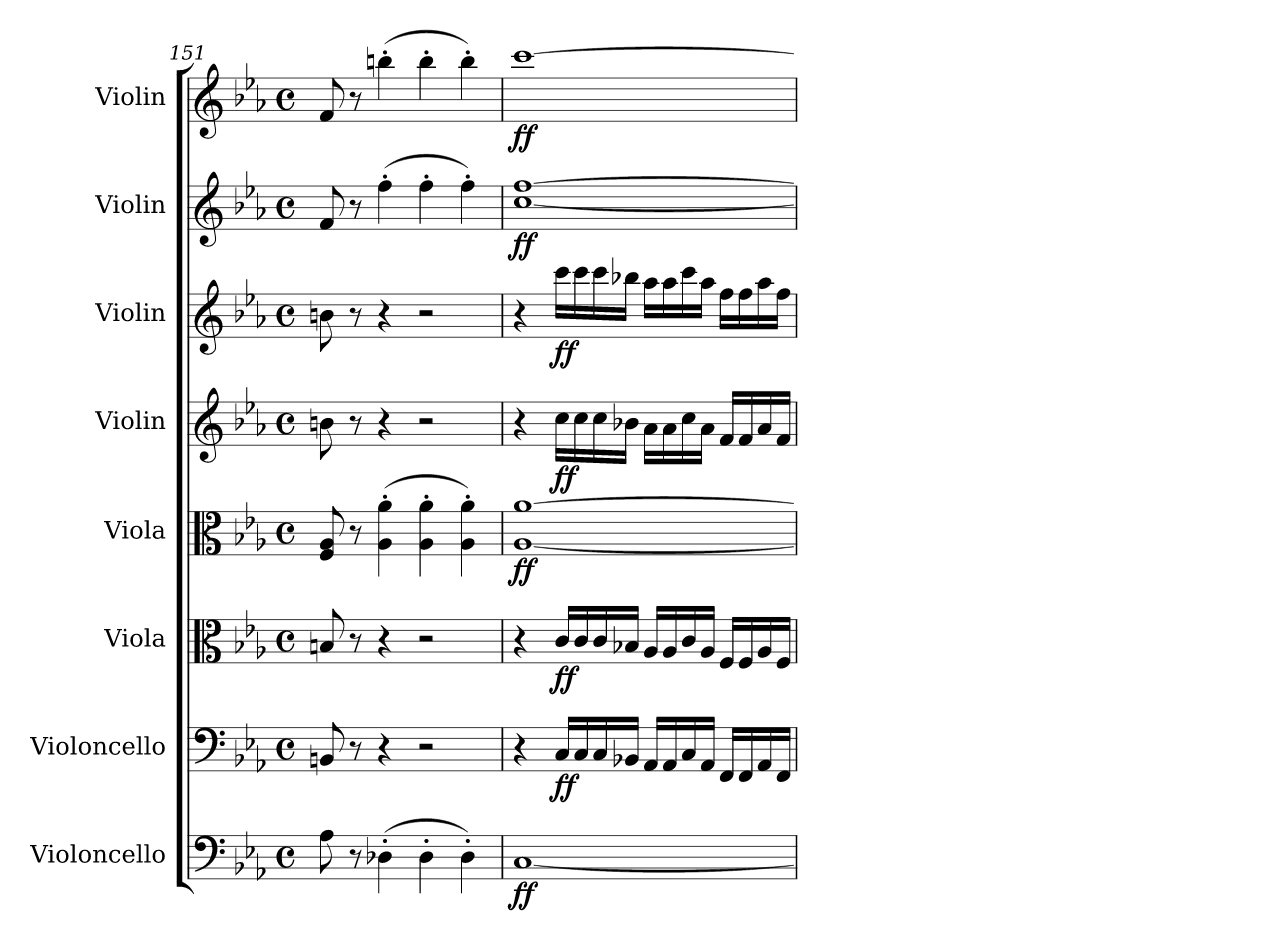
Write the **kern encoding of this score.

**kern	**dynam	**kern	**dynam	**kern	**dynam	**kern	**dynam	**kern	**dynam	**kern	**dynam	**kern	**dynam	**kern	**dynam
*part8	*part8	*part7	*part7	*part6	*part6	*part5	*part5	*part4	*part4	*part3	*part3	*part2	*part2	*part1	*part1
*staff8	*staff8	*staff7	*staff7	*staff6	*staff6	*staff5	*staff5	*staff4	*staff4	*staff3	*staff3	*staff2	*staff2	*staff1	*staff1
*I"Violoncello	*	*I"Violoncello	*	*I"Viola	*	*I"Viola	*	*I"Violin	*	*I"Violin	*	*I"Violin	*	*I"Violin	*
*I'Vc.	*	*I'Vc.	*	*I'Vla.	*	*I'Vla.	*	*I'Vln.	*	*I'Vln.	*	*I'Vln.	*	*I'Vln.	*
*clefF4	*	*clefF4	*	*clefC3	*	*clefC3	*	*clefG2	*	*clefG2	*	*clefG2	*	*clefG2	*
*k[b-e-a-]	*	*k[b-e-a-]	*	*k[b-e-a-]	*	*k[b-e-a-]	*	*k[b-e-a-]	*	*k[b-e-a-]	*	*k[b-e-a-]	*	*k[b-e-a-]	*
*M4/4	*	*M4/4	*	*M4/4	*	*M4/4	*	*M4/4	*	*M4/4	*	*M4/4	*	*M4/4	*
*met(c)	*	*met(c)	*	*met(c)	*	*met(c)	*	*met(c)	*	*met(c)	*	*met(c)	*	*met(c)	*
=151	=151	=151	=151	=151	=151	=151	=151	=151	=151	=151	=151	=151	=151	=151	=151
8A-\	.	8BBn/	.	8Bn/	.	8F/ 8A-/	.	8bn\	.	8bn\	.	8f/	.	8f/	.
8r	.	8r	.	8r	.	8r	.	8r	.	8r	.	8r	.	8r	.
(>4D-X'\	.	4r	.	4r	.	(>4A-\' 4a-\'	.	4r	.	4r	.	(>4ff'\	.	(>4bbn'\	.
4D-'\	.	2r	.	2r	.	4A-\' 4a-\'	.	2r	.	2r	.	4ff'\	.	4bb'\	.
4D-'\)	.	.	.	.	.	4A-\' 4a-\')	.	.	.	.	.	4ff'\)	.	4bb'\)	.
!!LO:LB:g=z
=152	=152	=152	=152	=152	=152	=152	=152	=152	=152	=152	=152	=152	=152	=152	=152
!	!LO:DY:b	!	!	!	!	!	!LO:DY:b	!	!	!	!	!	!LO:DY:b	!	!LO:DY:b
[1C	ff	4r	.	4r	.	[1A- [1a-	ff	4r	.	4r	.	[1cc [1ff	ff	[1ccc	ff
!	!	!	!LO:DY:b	!	!LO:DY:b	!	!	!	!LO:DY:b	!	!LO:DY:b	!	!	!	!
.	.	16C/LL	ff	16c/LL	ff	.	.	16cc\LL	ff	16ccc\LL	ff	.	.	.	.
.	.	16C/	.	16c/	.	.	.	16cc\	.	16ccc\	.	.	.	.	.
.	.	16C/	.	16c/	.	.	.	16cc\	.	16ccc\	.	.	.	.	.
.	.	16BB-X/JJ	.	16B-X/JJ	.	.	.	16b-X\JJ	.	16bb-X\JJ	.	.	.	.	.
.	.	16AA-/LL	.	16A-/LL	.	.	.	16a-\LL	.	16aa-\LL	.	.	.	.	.
.	.	16AA-/	.	16A-/	.	.	.	16a-\	.	16aa-\	.	.	.	.	.
.	.	16C/	.	16c/	.	.	.	16cc\	.	16ccc\	.	.	.	.	.
.	.	16AA-/JJ	.	16A-/JJ	.	.	.	16a-\JJ	.	16aa-\JJ	.	.	.	.	.
.	.	16FF/LL	.	16F/LL	.	.	.	16f/LL	.	16ff\LL	.	.	.	.	.
.	.	16FF/	.	16F/	.	.	.	16f/	.	16ff\	.	.	.	.	.
.	.	16AA-/	.	16A-/	.	.	.	16a-/	.	16aa-\	.	.	.	.	.
.	.	16FF/JJ	.	16F/JJ	.	.	.	16f/JJ	.	16ff\JJ	.	.	.	.	.
=	=	=	=	=	=	=	=	=	=	=	=	=	=	=	=
*-	*-	*-	*-	*-	*-	*-	*-	*-	*-	*-	*-	*-	*-	*-	*-
